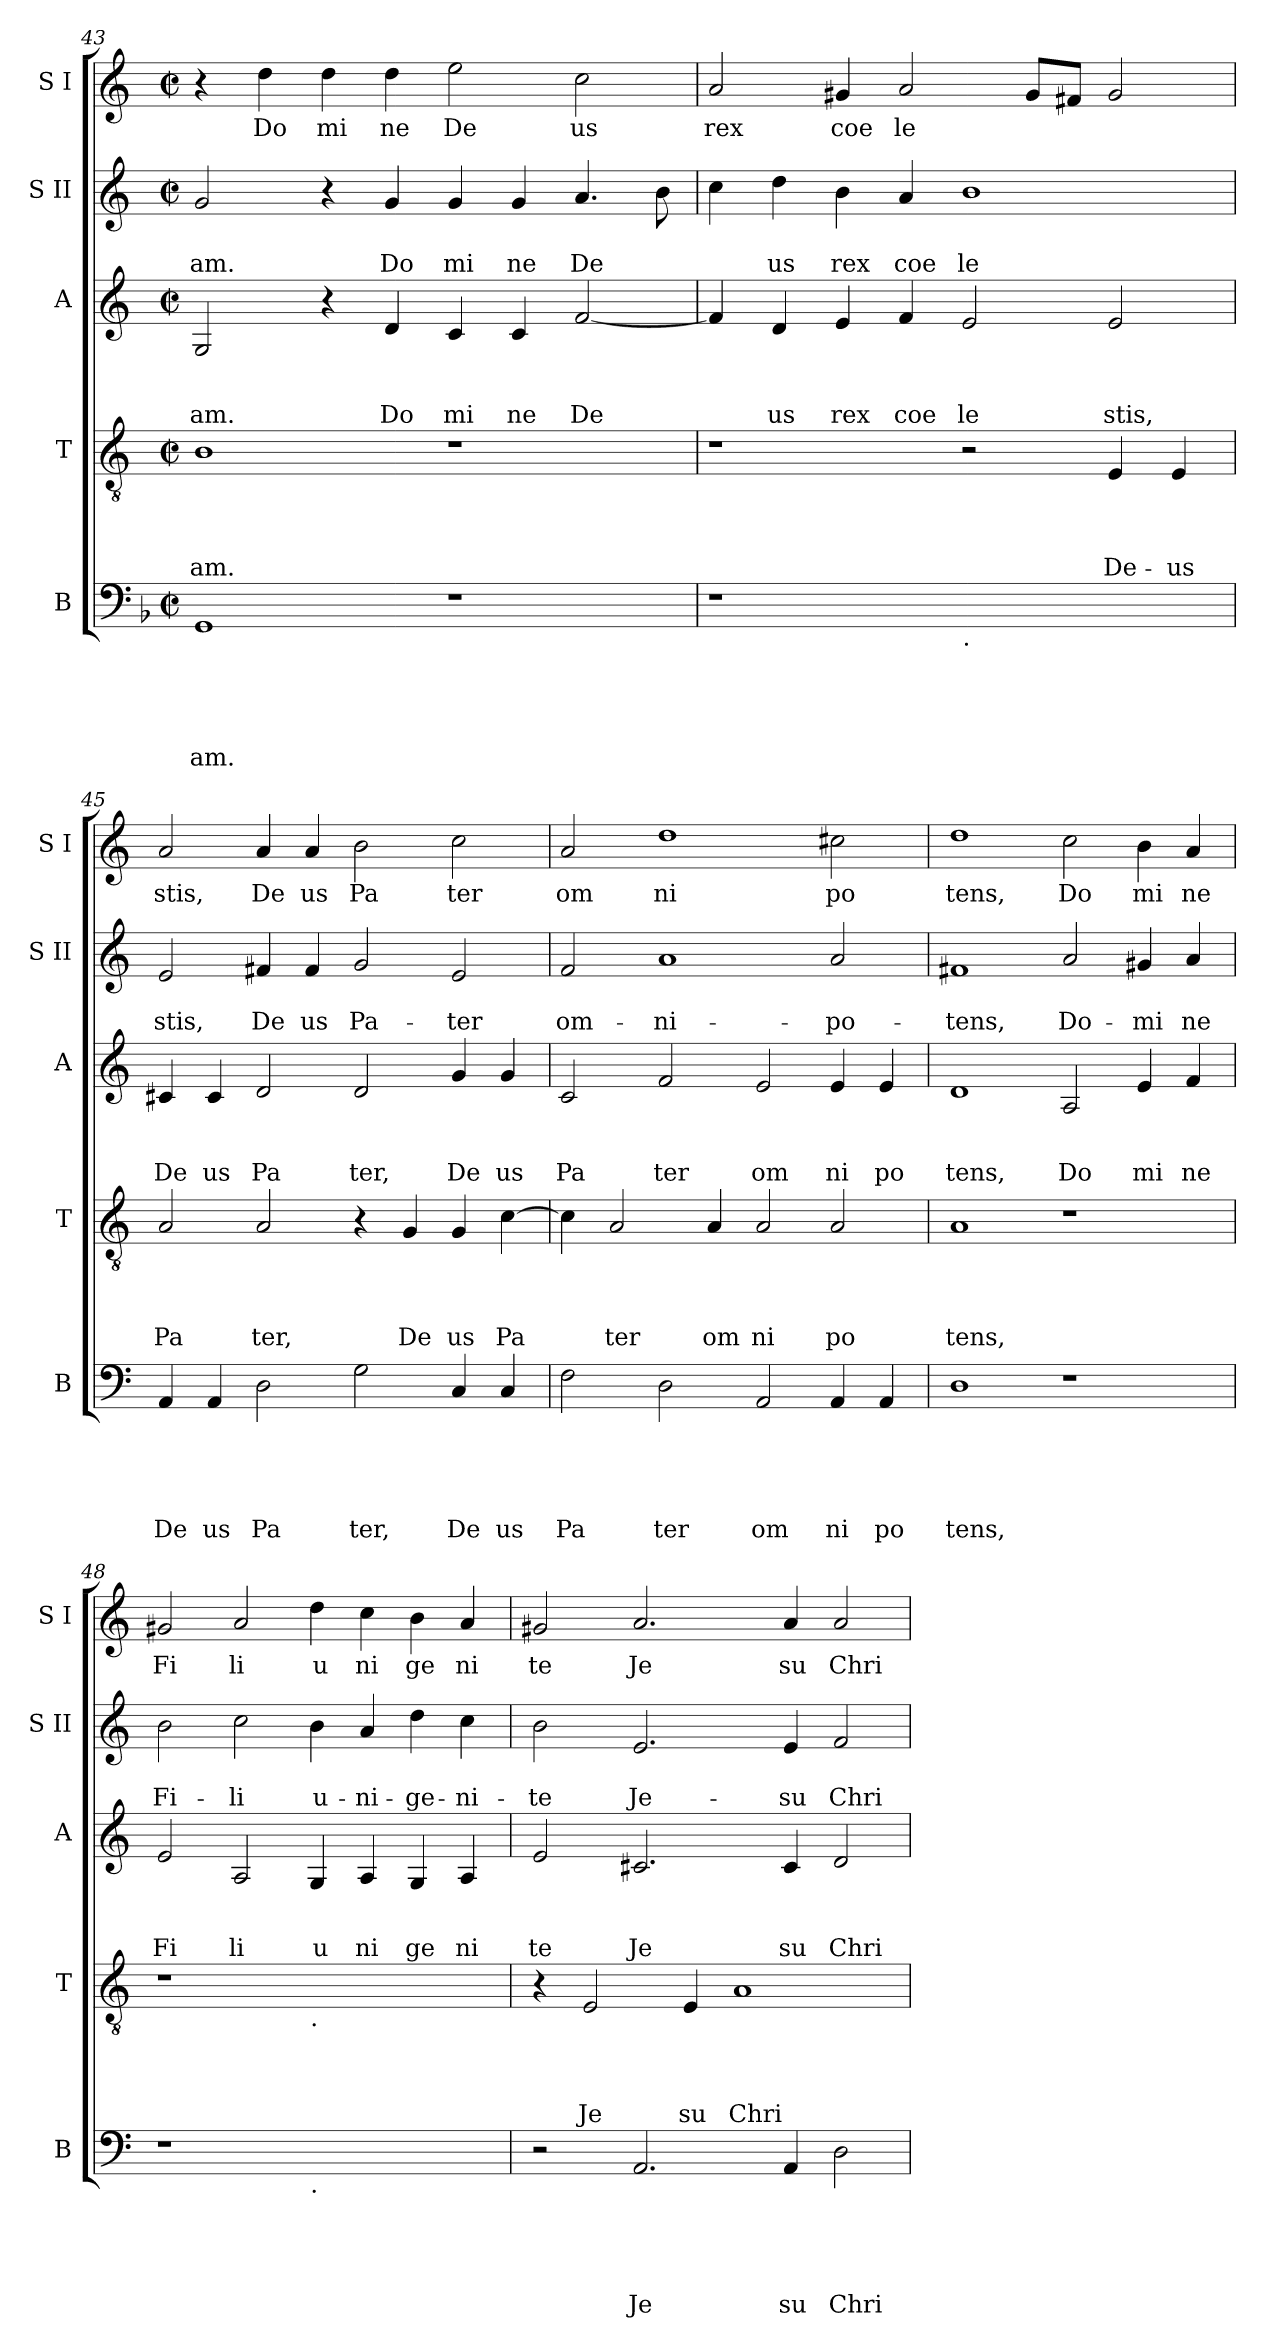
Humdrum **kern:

**kern	**text	**text	**text	**text	**text	**kern	**text	**text	**text	**text	**kern	**text	**text	**text	**kern	**text	**text	**kern	**text
*part5	*part5	*part5	*part5	*part5	*part5	*part4	*part4	*part4	*part4	*part4	*part3	*part3	*part3	*part3	*part2	*part2	*part2	*part1	*part1
*staff5	*staff5	*staff5	*staff5	*staff5	*staff5	*staff4	*staff4	*staff4	*staff4	*staff4	*staff3	*staff3	*staff3	*staff3	*staff2	*staff2	*staff2	*staff1	*staff1
*I"B	*	*	*	*	*	*I"T	*	*	*	*	*I"A	*	*	*	*I"S II	*	*	*I"S I	*
*I'B	*	*	*	*	*	*I'T	*	*	*	*	*I'A	*	*	*	*I'S II	*	*	*I'S I	*
*clefF4	*	*	*	*	*	*clefGv2	*	*	*	*	*clefG2	*	*	*	*clefG2	*	*	*clefG2	*
*k[b-]	*	*	*	*	*	*k[]	*	*	*	*	*k[]	*	*	*	*k[]	*	*	*k[]	*
*F:	*	*	*	*	*	*C:	*	*	*	*	*C:	*	*	*	*C:	*	*	*C:	*
*M2/2	*	*	*	*	*	*M2/2	*	*	*	*	*M2/2	*	*	*	*M2/2	*	*	*M2/2	*
*met(c|)	*	*	*	*	*	*met(c|)	*	*	*	*	*met(c|)	*	*	*	*met(c|)	*	*	*met(c|)	*
=43	=43	=43	=43	=43	=43	=43	=43	=43	=43	=43	=43	=43	=43	=43	=43	=43	=43	=43	=43
!	!	!	!	!	!LO:LY:b	!	!	!	!	!LO:LY:b	!	!	!	!LO:LY:b	!	!	!LO:LY:b	!	!
1GG	.	.	.	.	am.	1B	.	.	.	-am.	2G/	.	.	am.	2g/	.	am.	4r	.
!	!	!	!	!	!	!	!	!	!	!	!	!	!	!	!	!	!	!	!LO:LY:b
.	.	.	.	.	.	.	.	.	.	.	.	.	.	.	.	.	.	4dd\	Do
!	!	!	!	!	!	!	!	!	!	!	!	!	!	!	!	!	!	!	!LO:LY:b
.	.	.	.	.	.	.	.	.	.	.	4r	.	.	.	4r	.	.	4dd\	mi
!	!	!	!	!	!	!	!	!	!	!	!	!	!	!LO:LY:b	!	!	!LO:LY:b	!	!LO:LY:b
.	.	.	.	.	.	.	.	.	.	.	4d/	.	.	Do	4g/	.	Do	4dd\	ne
!	!	!	!	!	!	!	!	!	!	!	!	!	!	!LO:LY:b	!	!	!LO:LY:b	!	!LO:LY:b
1r	.	.	.	.	.	1r	.	.	.	.	4c/	.	.	mi	4g/	.	mi	2ee\	De
!	!	!	!	!	!	!	!	!	!	!	!	!	!	!LO:LY:b	!	!	!LO:LY:b	!	!
.	.	.	.	.	.	.	.	.	.	.	4c/	.	.	ne	4g/	.	ne	.	.
!	!	!	!	!	!	!	!	!	!	!	!	!	!	!LO:LY:b	!	!	!LO:LY:b	!	!LO:LY:b
.	.	.	.	.	.	.	.	.	.	.	[<2f/	.	.	De	4.a/	.	De	2cc\	us
.	.	.	.	.	.	.	.	.	.	.	.	.	.	.	8b\	.	.	.	.
=44	=44	=44	=44	=44	=44	=44	=44	=44	=44	=44	=44	=44	=44	=44	=44	=44	=44	=44	=44
!	!	!	!	!	!	!	!	!	!	!	!	!	!	!	!	!	!	!	!LO:LY:b
1r	.	.	.	.	.	1r	.	.	.	.	4f/]	.	.	.	4cc\	.	.	2a/	rex
!	!	!	!	!	!	!	!	!	!	!	!	!	!	!LO:LY:b	!	!	!LO:LY:b	!	!
.	.	.	.	.	.	.	.	.	.	.	4d/	.	.	us	4dd\	.	us	.	.
!	!	!	!	!	!	!	!	!	!	!	!	!	!	!LO:LY:b	!	!	!LO:LY:b	!	!LO:LY:b
.	.	.	.	.	.	.	.	.	.	.	4e/	.	.	rex	4b\	.	rex	4g#X/	coe
!	!	!	!	!	!	!	!	!	!	!	!	!	!	!LO:LY:b	!	!	!LO:LY:b	!	!LO:LY:b
.	.	.	.	.	.	.	.	.	.	.	4f/	.	.	coe	4a/	.	coe	2a/	le
!LO:TX:b:t=.	!	!	!	!	!	!	!	!	!	!	!	!	!	!	!	!	!	!	!
!	!	!	!	!	!	!	!	!	!	!	!	!	!	!LO:LY:b	!	!	!LO:LY:b	!	!
1ryy	.	.	.	.	.	2r	.	.	.	.	2e/	.	.	le	1b	.	le	.	.
.	.	.	.	.	.	.	.	.	.	.	.	.	.	.	.	.	.	8g#/L	.
.	.	.	.	.	.	.	.	.	.	.	.	.	.	.	.	.	.	8f#/J	.
!	!	!	!	!	!	!	!	!	!	!LO:LY:b	!	!	!	!LO:LY:b	!	!	!	!	!
.	.	.	.	.	.	4E/	.	.	.	De-	2e/	.	.	stis,	.	.	.	2g#/	.
!	!	!	!	!	!	!	!	!	!	!LO:LY:b	!	!	!	!	!	!	!	!	!
.	.	.	.	.	.	4E/	.	.	.	-us	.	.	.	.	.	.	.	.	.
!!LO:LB:g=z
=45	=45	=45	=45	=45	=45	=45	=45	=45	=45	=45	=45	=45	=45	=45	=45	=45	=45	=45	=45
*k[]	*	*	*	*	*	*	*	*	*	*	*	*	*	*	*	*	*	*	*
*C:	*	*	*	*	*	*	*	*	*	*	*	*	*	*	*	*	*	*	*
!	!	!	!	!	!LO:LY:b	!	!	!	!	!LO:LY:b	!	!	!	!LO:LY:b	!	!	!LO:LY:b	!	!LO:LY:b
4AA/	.	.	.	.	De	2A/	.	.	.	Pa	4c#X/	.	.	De	2e/	.	stis,	2a/	stis,
!	!	!	!	!	!LO:LY:b	!	!	!	!	!	!	!	!	!LO:LY:b	!	!	!	!	!
4AA/	.	.	.	.	us	.	.	.	.	.	4c#/	.	.	us	.	.	.	.	.
!	!	!	!	!	!LO:LY:b	!	!	!	!	!LO:LY:b	!	!	!	!LO:LY:b	!	!	!LO:LY:b	!	!LO:LY:b
2D\	.	.	.	.	Pa	2A/	.	.	.	ter,	2d/	.	.	Pa	4f#X/	.	De	4a/	De
!	!	!	!	!	!	!	!	!	!	!	!	!	!	!	!	!	!LO:LY:b	!	!LO:LY:b
.	.	.	.	.	.	.	.	.	.	.	.	.	.	.	4f#/	.	us	4a/	us
!	!	!	!	!	!LO:LY:b	!	!	!	!	!	!	!	!	!LO:LY:b	!	!	!LO:LY:b	!	!LO:LY:b
2G\	.	.	.	.	ter,	4r	.	.	.	.	2d/	.	.	ter,	2g/	.	Pa-	2b\	Pa
!	!	!	!	!	!	!	!	!	!	!LO:LY:b	!	!	!	!	!	!	!	!	!
.	.	.	.	.	.	4G/	.	.	.	De	.	.	.	.	.	.	.	.	.
!	!	!	!	!	!LO:LY:b	!	!	!	!	!LO:LY:b	!	!	!	!LO:LY:b	!	!	!LO:LY:b	!	!LO:LY:b
4C/	.	.	.	.	De	4G/	.	.	.	us	4g/	.	.	De	2e/	.	-ter	2cc\	ter
!	!	!	!	!	!LO:LY:b	!	!	!	!	!LO:LY:b	!	!	!	!LO:LY:b	!	!	!	!	!
4C/	.	.	.	.	us	[>4c\	.	.	.	Pa	4g/	.	.	us	.	.	.	.	.
=46	=46	=46	=46	=46	=46	=46	=46	=46	=46	=46	=46	=46	=46	=46	=46	=46	=46	=46	=46
!	!	!	!	!	!LO:LY:b	!	!	!	!	!	!	!	!	!LO:LY:b	!	!	!LO:LY:b	!	!LO:LY:b
2F\	.	.	.	.	Pa	4c\]	.	.	.	.	2c/	.	.	Pa	2f/	.	om-	2a/	om
!	!	!	!	!	!	!	!	!	!	!LO:LY:b	!	!	!	!	!	!	!	!	!
.	.	.	.	.	.	2A/	.	.	.	ter	.	.	.	.	.	.	.	.	.
!	!	!	!	!	!LO:LY:b	!	!	!	!	!	!	!	!	!LO:LY:b	!	!	!LO:LY:b	!	!LO:LY:b
2D\	.	.	.	.	ter	.	.	.	.	.	2f/	.	.	ter	1a	.	-ni-	1dd	ni
!	!	!	!	!	!	!	!	!	!	!LO:LY:b	!	!	!	!	!	!	!	!	!
.	.	.	.	.	.	4A/	.	.	.	om	.	.	.	.	.	.	.	.	.
!	!	!	!	!	!LO:LY:b	!	!	!	!	!LO:LY:b	!	!	!	!LO:LY:b	!	!	!	!	!
2AA/	.	.	.	.	om	2A/	.	.	.	ni	2e/	.	.	om	.	.	.	.	.
!	!	!	!	!	!LO:LY:b	!	!	!	!	!LO:LY:b	!	!	!	!LO:LY:b	!	!	!LO:LY:b	!	!LO:LY:b
4AA/	.	.	.	.	ni	2A/	.	.	.	po	4e/	.	.	ni	2a/	.	-po-	2cc#\	po
!	!	!	!	!	!LO:LY:b	!	!	!	!	!	!	!	!	!LO:LY:b	!	!	!	!	!
4AA/	.	.	.	.	po	.	.	.	.	.	4e/	.	.	po	.	.	.	.	.
=47	=47	=47	=47	=47	=47	=47	=47	=47	=47	=47	=47	=47	=47	=47	=47	=47	=47	=47	=47
!	!	!	!	!	!LO:LY:b	!	!	!	!	!LO:LY:b	!	!	!	!LO:LY:b	!	!	!LO:LY:b	!	!LO:LY:b
1D	.	.	.	.	tens,	1A	.	.	.	tens,	1d	.	.	tens,	1f#X	.	-tens,	1dd	tens,
!	!	!	!	!	!	!	!	!	!	!	!	!	!	!LO:LY:b	!	!	!LO:LY:b	!	!LO:LY:b
1r	.	.	.	.	.	1r	.	.	.	.	2A/	.	.	Do	2a/	.	Do-	2cc\	Do
!	!	!	!	!	!	!	!	!	!	!	!	!	!	!LO:LY:b	!	!	!LO:LY:b	!	!LO:LY:b
.	.	.	.	.	.	.	.	.	.	.	4e/	.	.	mi	4g#X/	.	-mi	4b\	mi
!	!	!	!	!	!	!	!	!	!	!	!	!	!	!LO:LY:b	!	!	!LO:LY:b	!	!LO:LY:b
.	.	.	.	.	.	.	.	.	.	.	4f/	.	.	ne	4a/	.	ne	4a/	ne
=48	=48	=48	=48	=48	=48	=48	=48	=48	=48	=48	=48	=48	=48	=48	=48	=48	=48	=48	=48
!	!	!	!	!	!	!	!	!	!	!	!	!	!	!LO:LY:b	!	!	!LO:LY:b	!	!LO:LY:b
1r	.	.	.	.	.	1r	.	.	.	.	2e/	.	.	Fi	2b\	.	Fi-	2g#X/	Fi
!	!	!	!	!	!	!	!	!	!	!	!	!	!	!LO:LY:b	!	!	!LO:LY:b	!	!LO:LY:b
.	.	.	.	.	.	.	.	.	.	.	2A/	.	.	li	2cc\	.	-li	2a/	li
!	!	!	!	!	!	!LO:TX:b:t=.	!	!	!	!	!	!	!	!	!	!	!	!	!
!LO:TX:b:t=.	!	!	!	!	!	!	!	!	!	!	!	!	!	!	!	!	!	!	!
!	!	!	!	!	!	!	!	!	!	!	!	!	!	!LO:LY:b	!	!	!LO:LY:b	!	!LO:LY:b
1ryy	.	.	.	.	.	1ryy	.	.	.	.	4G/	.	.	u	4b\	.	u-	4dd\	u
!	!	!	!	!	!	!	!	!	!	!	!	!	!	!LO:LY:b	!	!	!LO:LY:b	!	!LO:LY:b
.	.	.	.	.	.	.	.	.	.	.	4A/	.	.	ni	4a/	.	-ni-	4cc\	ni
!	!	!	!	!	!	!	!	!	!	!	!	!	!	!LO:LY:b	!	!	!LO:LY:b	!	!LO:LY:b
.	.	.	.	.	.	.	.	.	.	.	4G/	.	.	ge	4dd\	.	-ge-	4b\	ge
!	!	!	!	!	!	!	!	!	!	!	!	!	!	!LO:LY:b	!	!	!LO:LY:b	!	!LO:LY:b
.	.	.	.	.	.	.	.	.	.	.	4A/	.	.	ni	4cc\	.	-ni-	4a/	ni
!!LO:PB:g=z
=49	=49	=49	=49	=49	=49	=49	=49	=49	=49	=49	=49	=49	=49	=49	=49	=49	=49	=49	=49
!	!	!	!	!	!	!	!	!	!	!	!	!	!	!LO:LY:b	!	!	!LO:LY:b	!	!LO:LY:b
2r	.	.	.	.	.	4r	.	.	.	.	2e/	.	.	te	2b\	.	-te	2g#X/	te
!	!	!	!	!	!	!	!	!	!	!LO:LY:b	!	!	!	!	!	!	!	!	!
.	.	.	.	.	.	2E/	.	.	.	Je	.	.	.	.	.	.	.	.	.
!	!	!	!	!	!LO:LY:b	!	!	!	!	!	!	!	!	!LO:LY:b	!	!	!LO:LY:b	!	!LO:LY:b
2.AA/	.	.	.	.	Je	.	.	.	.	.	2.c#X/	.	.	Je	2.e/	.	Je-	2.a/	Je
!	!	!	!	!	!	!	!	!	!	!LO:LY:b	!	!	!	!	!	!	!	!	!
.	.	.	.	.	.	4E/	.	.	.	su	.	.	.	.	.	.	.	.	.
!	!	!	!	!	!	!	!	!	!	!LO:LY:b	!	!	!	!	!	!	!	!	!
.	.	.	.	.	.	1A	.	.	.	Chri	.	.	.	.	.	.	.	.	.
!	!	!	!	!	!LO:LY:b	!	!	!	!	!	!	!	!	!LO:LY:b	!	!	!LO:LY:b	!	!LO:LY:b
4AA/	.	.	.	.	su	.	.	.	.	.	4c#/	.	.	su	4e/	.	-su	4a/	su
!	!	!	!	!	!LO:LY:b	!	!	!	!	!	!	!	!	!LO:LY:b	!	!	!LO:LY:b	!	!LO:LY:b
2D\	.	.	.	.	Chri	.	.	.	.	.	2d/	.	.	Chri	2f/	.	Chri-	2a/	Chri
=	=	=	=	=	=	=	=	=	=	=	=	=	=	=	=	=	=	=	=
*-	*-	*-	*-	*-	*-	*-	*-	*-	*-	*-	*-	*-	*-	*-	*-	*-	*-	*-	*-
